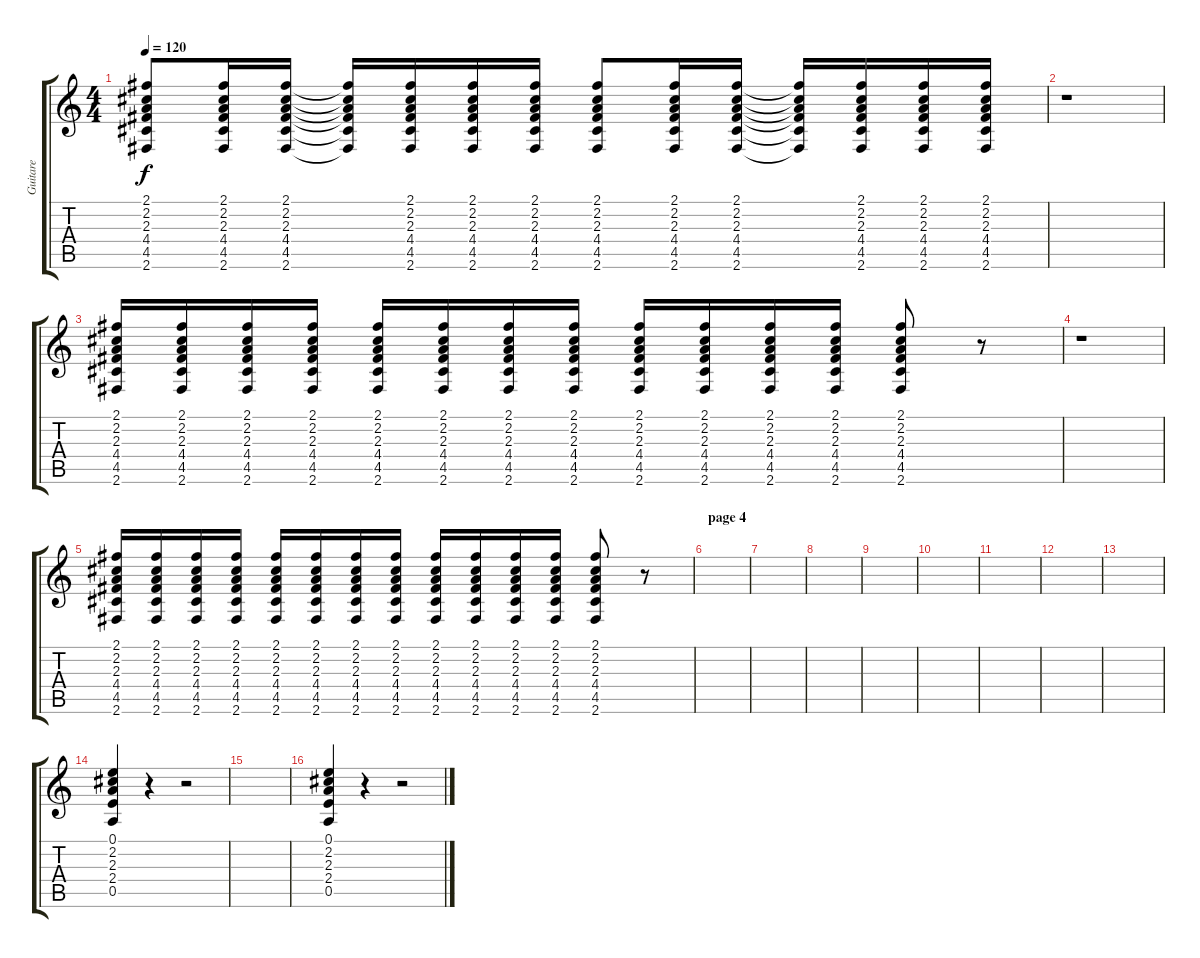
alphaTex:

\track ("Guitare" "Guitare") {instrument acousticguitarnylon}
\staff {score tabs}
\tuning (E4 B3 G3 D3 A2 E2) {hide}
\ts (4 4)
\tempo 120
\clef g2
\ks c
(2.1 2.2 2.3 4.4 4.5 2.6).8{dy f} (2.1 2.2 2.3 4.4 4.5 2.6).16 (2.1 2.2 2.3 4.4 4.5 2.6).16 (2.1{t} 2.2{t} 2.3{t} 4.4{t} 4.5{t} 2.6{t}).16 (2.1 2.2 2.3 4.4 4.5 2.6).16 (2.1 2.2 2.3 4.4 4.5 2.6).16 (2.1 2.2 2.3 4.4 4.5 2.6).16 (2.1 2.2 2.3 4.4 4.5 2.6).8 (2.1 2.2 2.3 4.4 4.5 2.6).16 (2.1 2.2 2.3 4.4 4.5 2.6).16 (2.1{t} 2.2{t} 2.3{t} 4.4{t} 4.5{t} 2.6{t}).16 (2.1 2.2 2.3 4.4 4.5 2.6).16 (2.1 2.2 2.3 4.4 4.5 2.6).16 (2.1 2.2 2.3 4.4 4.5 2.6).16 |
r.1 |
(2.1 2.2 2.3 4.4 4.5 2.6).16 (2.1 2.2 2.3 4.4 4.5 2.6).16 (2.1 2.2 2.3 4.4 4.5 2.6).16 (2.1 2.2 2.3 4.4 4.5 2.6).16 (2.1 2.2 2.3 4.4 4.5 2.6).16 (2.1 2.2 2.3 4.4 4.5 2.6).16 (2.1 2.2 2.3 4.4 4.5 2.6).16 (2.1 2.2 2.3 4.4 4.5 2.6).16 (2.1 2.2 2.3 4.4 4.5 2.6).16 (2.1 2.2 2.3 4.4 4.5 2.6).16 (2.1 2.2 2.3 4.4 4.5 2.6).16 (2.1 2.2 2.3 4.4 4.5 2.6).16 (2.1 2.2 2.3 4.4 4.5 2.6).8 r.8 |
r.1 |
(2.1 2.2 2.3 4.4 4.5 2.6).16 (2.1 2.2 2.3 4.4 4.5 2.6).16 (2.1 2.2 2.3 4.4 4.5 2.6).16 (2.1 2.2 2.3 4.4 4.5 2.6).16 (2.1 2.2 2.3 4.4 4.5 2.6).16 (2.1 2.2 2.3 4.4 4.5 2.6).16 (2.1 2.2 2.3 4.4 4.5 2.6).16 (2.1 2.2 2.3 4.4 4.5 2.6).16 (2.1 2.2 2.3 4.4 4.5 2.6).16 (2.1 2.2 2.3 4.4 4.5 2.6).16 (2.1 2.2 2.3 4.4 4.5 2.6).16 (2.1 2.2 2.3 4.4 4.5 2.6).16 (2.1 2.2 2.3 4.4 4.5 2.6).8 r.8 |
\section ("" "page 4")
|
|
|
|
|
|
|
|
(0.1 2.2 2.3 2.4 0.5).4 r.4 r.2 |
|
(0.1 2.2 2.3 2.4 0.5).4 r.4 r.2
